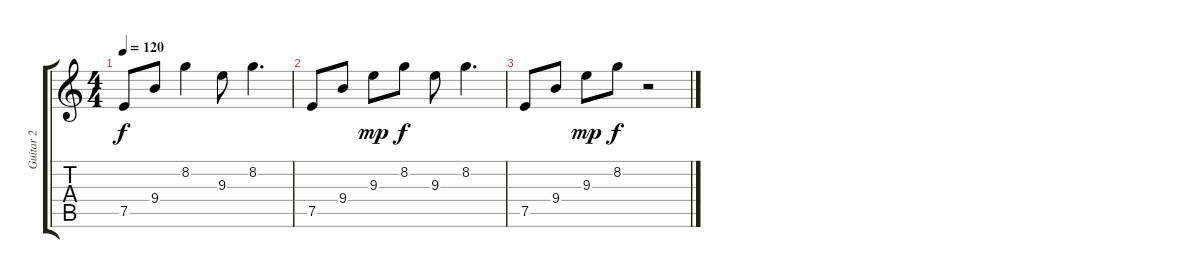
\track ("Guitar 2" "Guitar 2") {instrument acousticguitarsteel}
\staff {score tabs}
\tuning (E4 B3 G3 D3 A2 E2) {hide}
\ts (4 4)
\tempo 120
\clef g2
\ks c
7.5.8{dy f} 9.4.8 8.2.4 9.3.8 8.2.4{d} |
7.5.8 9.4.8 9.3.8{dy mp} 8.2.8{dy f} 9.3.8 8.2.4{d} |
7.5.8 9.4.8 9.3.8{dy mp} 8.2.8{dy f} r.2
